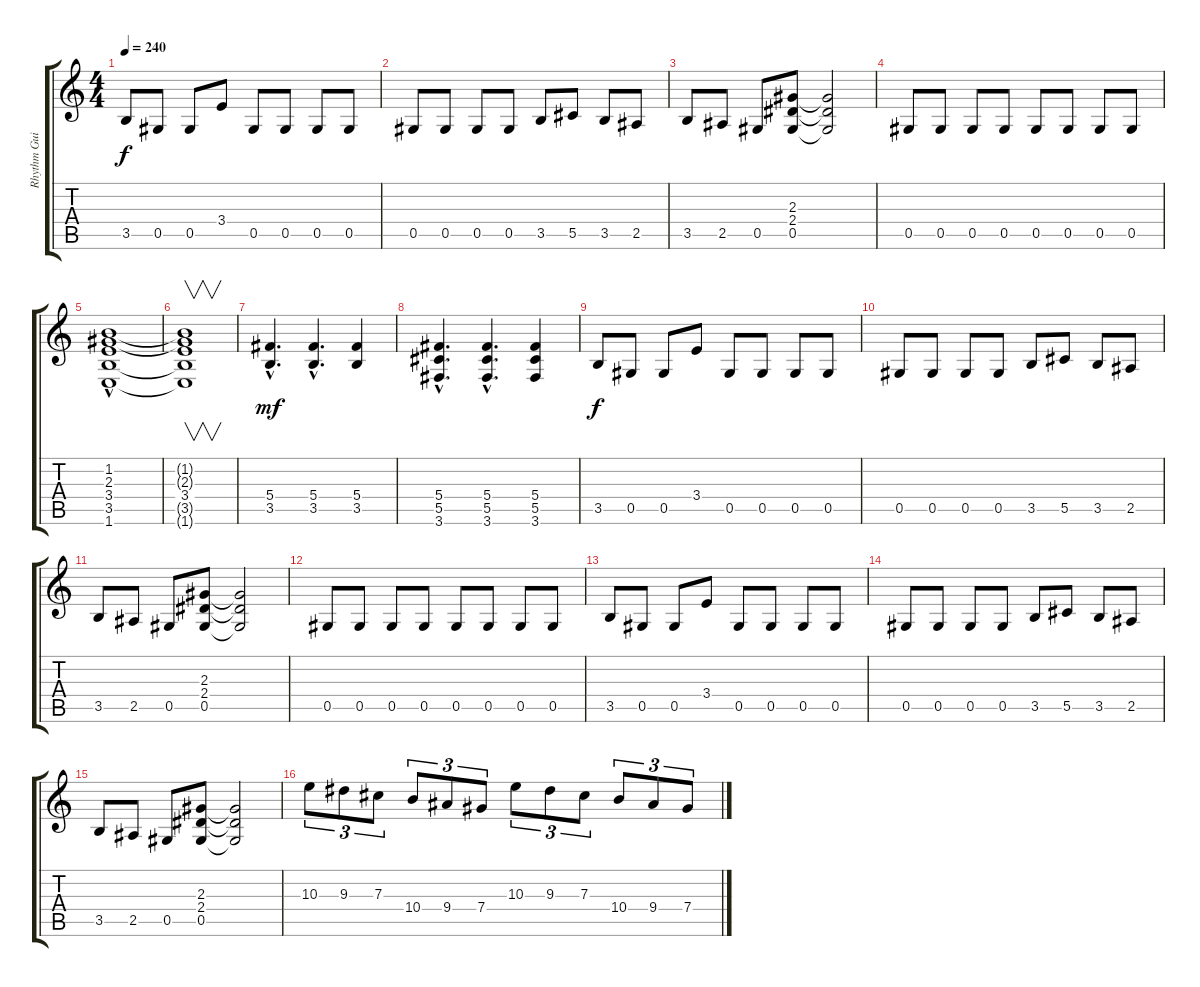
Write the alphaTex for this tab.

\track ("Rhythm Guitar" "Rhythm Gui") {instrument overdrivenguitar}
\staff {score tabs}
\tuning (Eb4 Bb3 Gb3 Db3 Ab2 Eb2) {hide}
\ts (4 4)
\tempo 240
\clef g2
\ks c
3.5.8{dy f} 0.5.8 0.5.8 3.4.8 0.5.8 0.5.8 0.5.8 0.5.8 |
0.5.8 0.5.8 0.5.8 0.5.8 3.5.8 5.5.8 3.5.8 2.5.8 |
3.5.8 2.5.8 0.5.8 (2.3 2.4 0.5).8 (2.3{t} 2.4{t} 0.5{t}).2 |
0.5.8 0.5.8 0.5.8 0.5.8 0.5.8 0.5.8 0.5.8 0.5.8 |
(1.2 2.3 3.4{hac} 3.5 1.6).1 |
(1.2{t} 2.3{t} 3.4 3.5{t} 1.6{t}).1{v} |
(5.4{hac} 3.5{hac}).4{d dy mf} (5.4{hac} 3.5{hac}).4{d} (5.4 3.5).4 |
(5.4 5.5{hac} 3.6{hac}).4{d} (5.4{hac} 5.5{hac} 3.6{hac}).4{d} (5.4 5.5 3.6).4 |
3.5.8{dy f} 0.5.8 0.5.8 3.4.8 0.5.8 0.5.8 0.5.8 0.5.8 |
0.5.8 0.5.8 0.5.8 0.5.8 3.5.8 5.5.8 3.5.8 2.5.8 |
3.5.8 2.5.8 0.5.8 (2.3 2.4 0.5).8 (2.3{t} 2.4{t} 0.5{t}).2 |
0.5.8 0.5.8 0.5.8 0.5.8 0.5.8 0.5.8 0.5.8 0.5.8 |
3.5.8 0.5.8 0.5.8 3.4.8 0.5.8 0.5.8 0.5.8 0.5.8 |
0.5.8 0.5.8 0.5.8 0.5.8 3.5.8 5.5.8 3.5.8 2.5.8 |
3.5.8 2.5.8 0.5.8 (2.3 2.4 0.5).8 (2.3{t} 2.4{t} 0.5{t}).2 |
10.3.8{tu (3 2)} 9.3.8{tu (3 2)} 7.3.8{tu (3 2)} 10.4.8{tu (3 2)} 9.4.8{tu (3 2)} 7.4.8{tu (3 2)} 10.3.8{tu (3 2)} 9.3.8{tu (3 2)} 7.3.8{tu (3 2)} 10.4.8{tu (3 2)} 9.4.8{tu (3 2)} 7.4.8{tu (3 2)}
